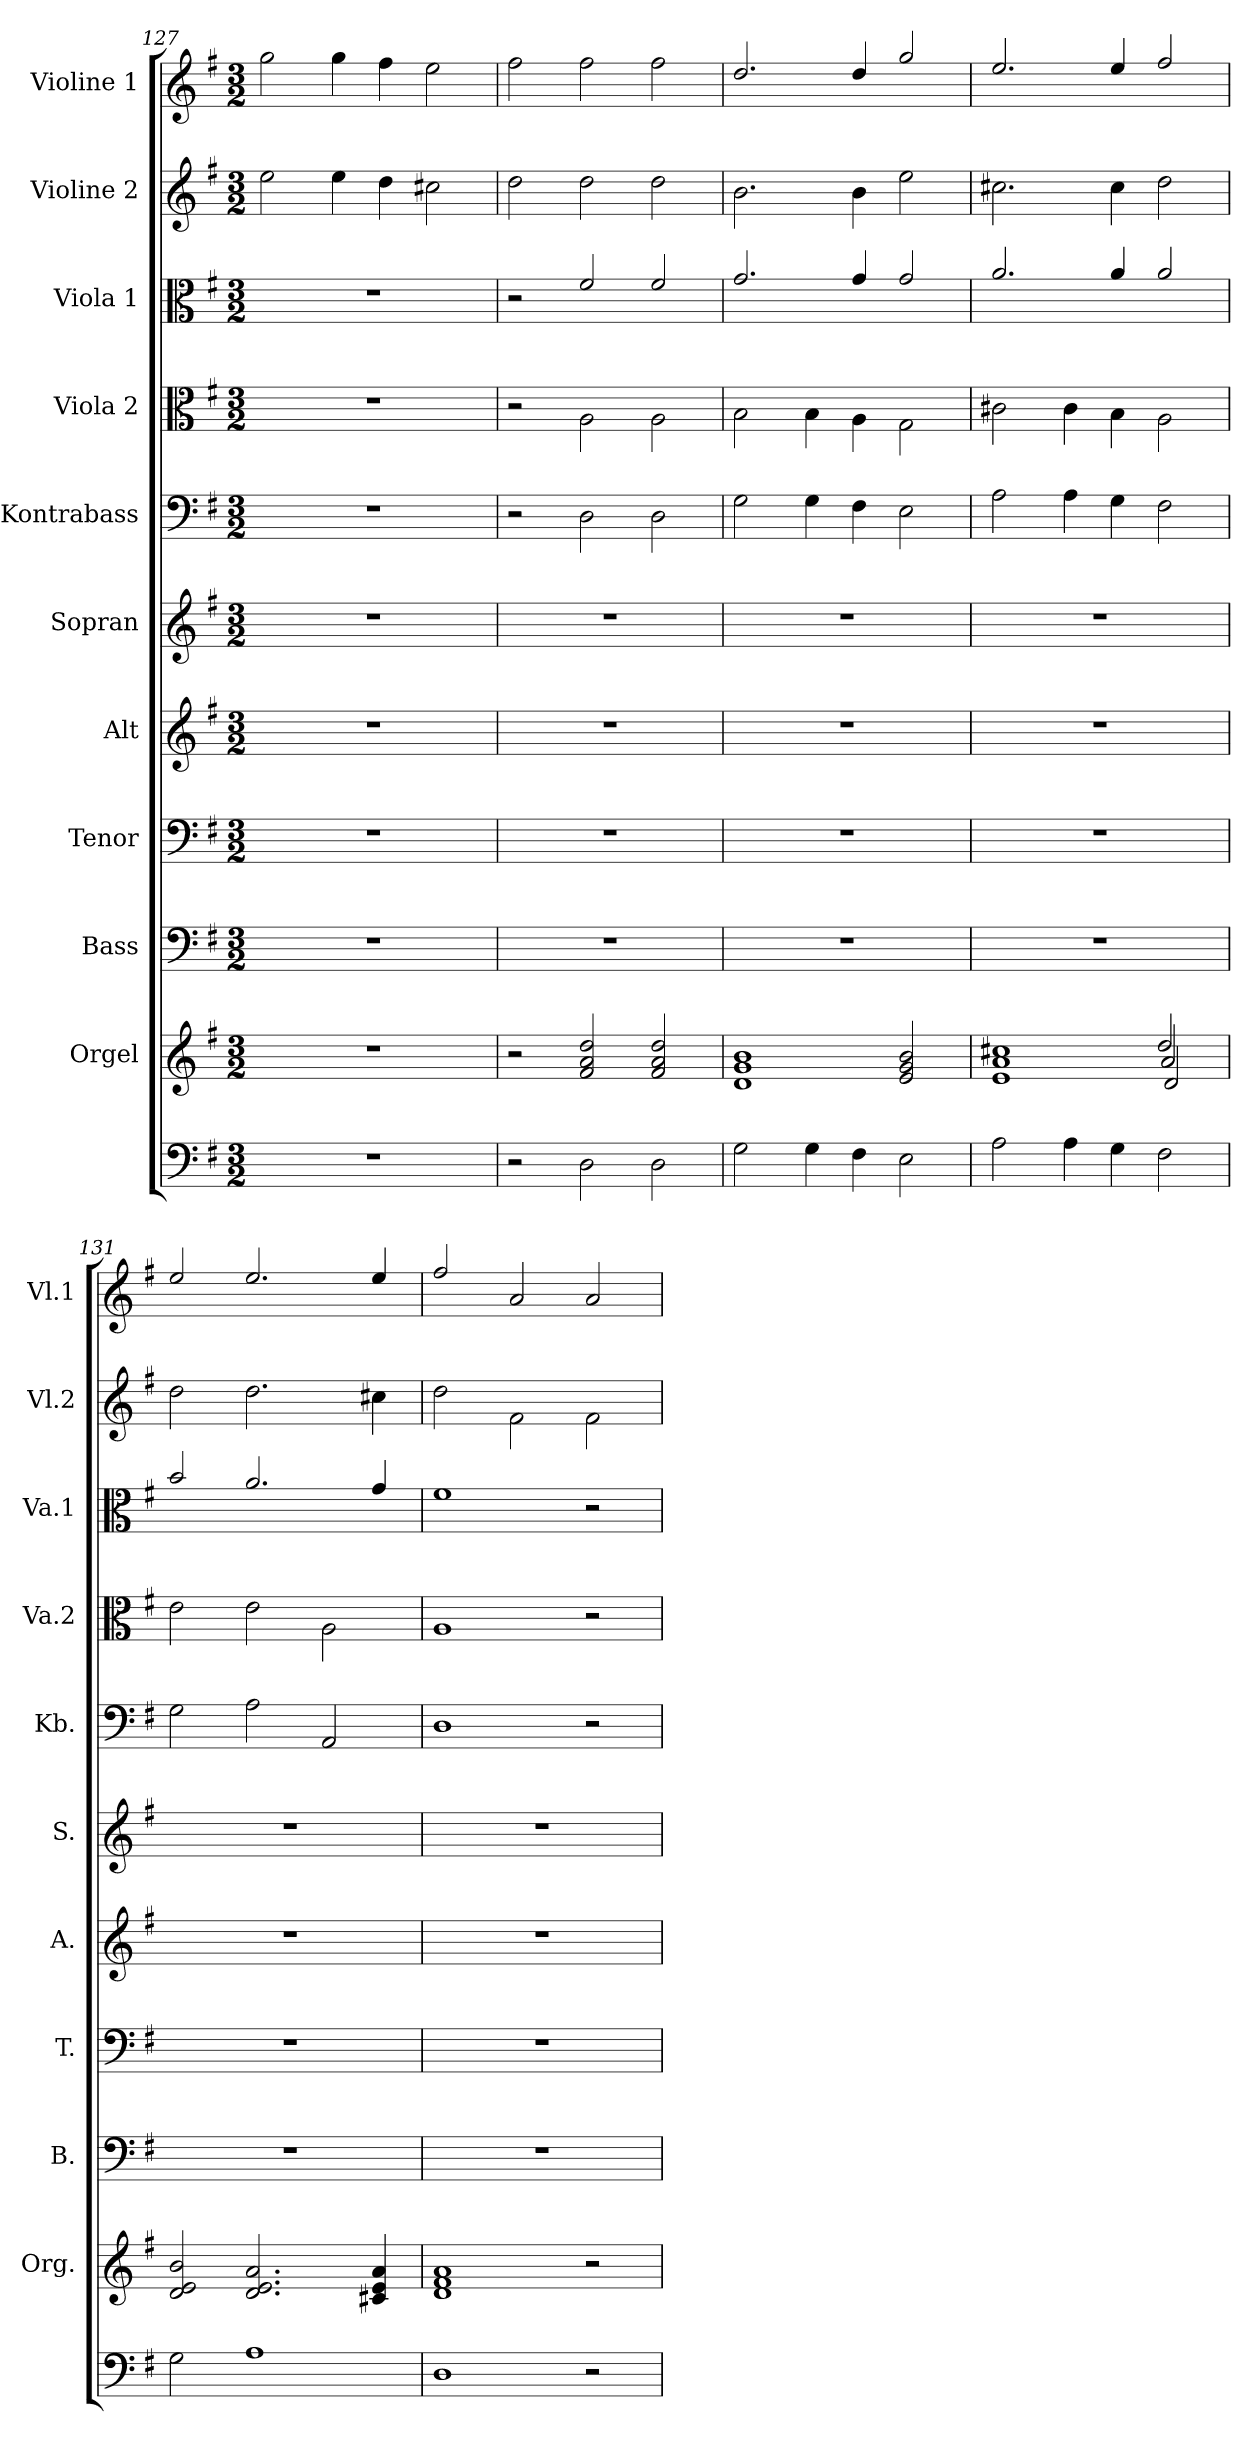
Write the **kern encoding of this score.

**kern	**kern	**kern	**kern	**kern	**kern	**kern	**kern	**kern	**kern	**kern
*part11	*part10	*part9	*part8	*part7	*part6	*part5	*part4	*part3	*part2	*part1
*staff11	*staff10	*staff9	*staff8	*staff7	*staff6	*staff5	*staff4	*staff3	*staff2	*staff1
*	*I"Orgel	*I"Bass	*I"Tenor	*I"Alt	*I"Sopran	*I"Kontrabass	*I"Viola 2	*I"Viola 1	*I"Violine 2	*I"Violine 1
*	*I'Org.	*I'B.	*I'T.	*I'A.	*I'S.	*I'Kb.	*I'Va.2	*I'Va.1	*I'Vl.2	*I'Vl.1
!!LO:PB:g=z
*clefF4	*clefG2	*clefF4	*clefF4	*clefG2	*clefG2	*clefF4	*clefC3	*clefC3	*clefG2	*clefG2
*k[f#]	*k[f#]	*k[f#]	*k[f#]	*k[f#]	*k[f#]	*k[f#]	*k[f#]	*k[f#]	*k[f#]	*k[f#]
*G:	*G:	*G:	*G:	*G:	*G:	*G:	*G:	*G:	*G:	*G:
*M3/2	*M3/2	*M3/2	*M3/2	*M3/2	*M3/2	*M3/2	*M3/2	*M3/2	*M3/2	*M3/2
=127	=127	=127	=127	=127	=127	=127	=127	=127	=127	=127
1.r	1.r	1.r	1.r	1.r	1.r	1.r	1.r	1.r	2ee\	2gg\
.	.	.	.	.	.	.	.	.	4ee\	4gg\
.	.	.	.	.	.	.	.	.	4dd\	4ff#\
.	.	.	.	.	.	.	.	.	2cc#X\	2ee\
=128	=128	=128	=128	=128	=128	=128	=128	=128	=128	=128
2r	2r	1.r	1.r	1.r	1.r	2r	2r	2r	2dd\	2ff#\
2D\	2f#/ 2a/ 2dd/	.	.	.	.	2D\	2A\	2f#/	2dd\	2ff#\
2D\	2f#/ 2a/ 2dd/	.	.	.	.	2D\	2A\	2f#/	2dd\	2ff#\
=129	=129	=129	=129	=129	=129	=129	=129	=129	=129	=129
2G\	1d 1g 1b	1.r	1.r	1.r	1.r	2G\	2B\	2.g/	2.b\	2.dd/
4G\	.	.	.	.	.	4G\	4B\	.	.	.
4F#\	.	.	.	.	.	4F#\	4A\	4g/	4b\	4dd/
2E\	2e/ 2g/ 2b/	.	.	.	.	2E\	2G\	2g/	2ee\	2gg/
=130	=130	=130	=130	=130	=130	=130	=130	=130	=130	=130
*	*^	*	*	*	*	*	*	*	*	*
*	*	*^	*	*	*	*	*	*	*	*	*
2A\	1e 1a 1cc#X	1ryy	1ryy	1.r	1.r	1.r	1.r	2A\	2c#X\	2.a/	2.cc#X\	2.ee/
4A\	.	.	.	.	.	.	.	4A\	4c#\	.	.	.
4G\	.	.	.	.	.	.	.	4G\	4B\	4a/	4cc#\	4ee/
2F#\	2dd/	2a/	2d/	.	.	.	.	2F#\	2A\	2a/	2dd\	2ff#/
*	*v	*v	*v	*	*	*	*	*	*	*	*	*
=131	=131	=131	=131	=131	=131	=131	=131	=131	=131	=131
2G\	2d/ 2e/ 2b/	1.r	1.r	1.r	1.r	2G\	2e\	2b/	2dd\	2ee/
1A	2.d/ 2.e/ 2.a/	.	.	.	.	2A\	2e\	2.a/	2.dd\	2.ee/
.	.	.	.	.	.	2AA/	2A\	.	.	.
.	4c#X/ 4e/ 4a/	.	.	.	.	.	.	4g/	4cc#X\	4ee/
=132	=132	=132	=132	=132	=132	=132	=132	=132	=132	=132
1D	1d 1f# 1a	1.r	1.r	1.r	1.r	1D	1A	1f#	2dd\	2ff#/
.	.	.	.	.	.	.	.	.	2f#\	2a/
2r	2r	.	.	.	.	2r	2r	2r	2f#\	2a/
=	=	=	=	=	=	=	=	=	=	=
*-	*-	*-	*-	*-	*-	*-	*-	*-	*-	*-
